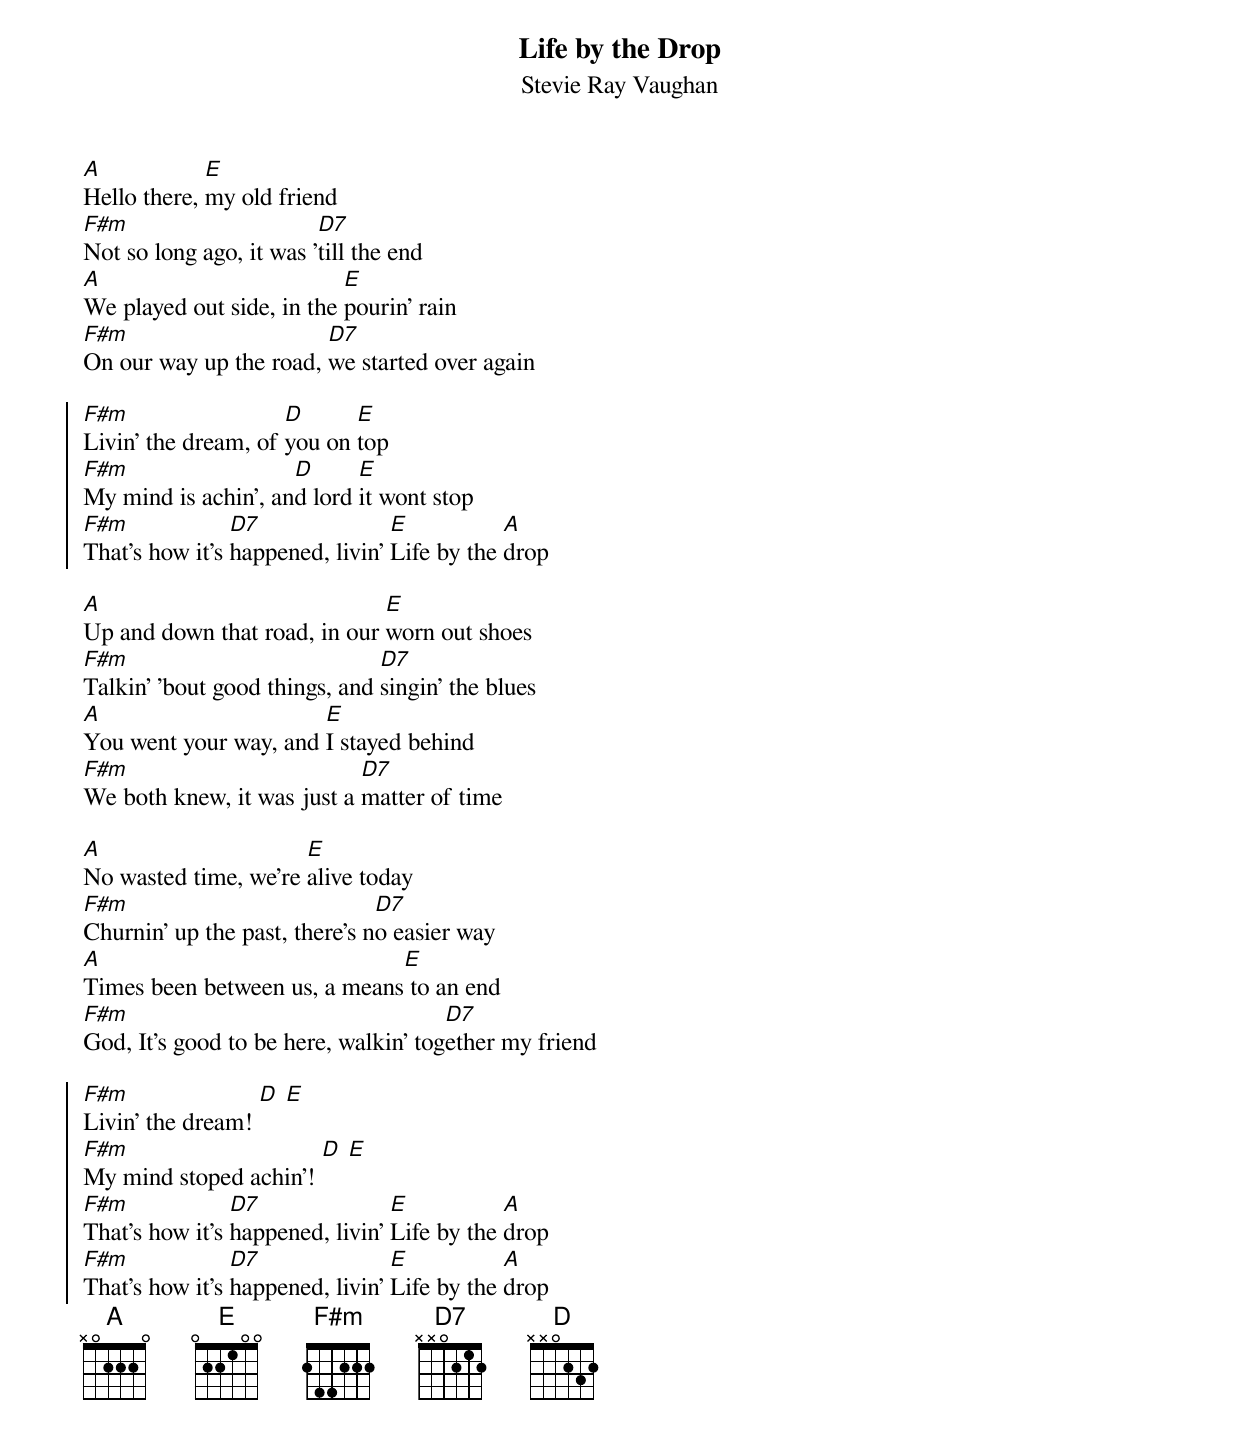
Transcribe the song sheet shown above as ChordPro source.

{title: Life by the Drop}
{subtitle: Stevie Ray Vaughan}

[A]Hello there, [E]my old friend
[F#m]Not so long ago, it was '[D7]till the end
[A]We played out side, in the [E]pourin' rain
[F#m]On our way up the road, [D7]we started over again

{soc}
[F#m]Livin' the dream, of [D]you on [E]top
[F#m]My mind is achin', an[D]d lord [E]it wont stop
[F#m]That's how it's [D7]happened, livin' [E]Life by the [A]drop
{eoc}

[A]Up and down that road, in our [E]worn out shoes
[F#m]Talkin' 'bout good things, and [D7]singin' the blues
[A]You went your way, and [E]I stayed behind
[F#m]We both knew, it was just a [D7]matter of time

[A]No wasted time, we're [E]alive today
[F#m]Churnin' up the past, there's n[D7]o easier way
[A]Times been between us, a means[E] to an end
[F#m]God, It's good to be here, walkin' tog[D7]ether my friend

{soc}
[F#m]Livin' the dream! [D] [E]
[F#m]My mind stoped achin'! [D] [E]
[F#m]That's how it's [D7]happened, livin' [E]Life by the [A]drop
[F#m]That's how it's [D7]happened, livin' [E]Life by the [A]drop
{eoc}
